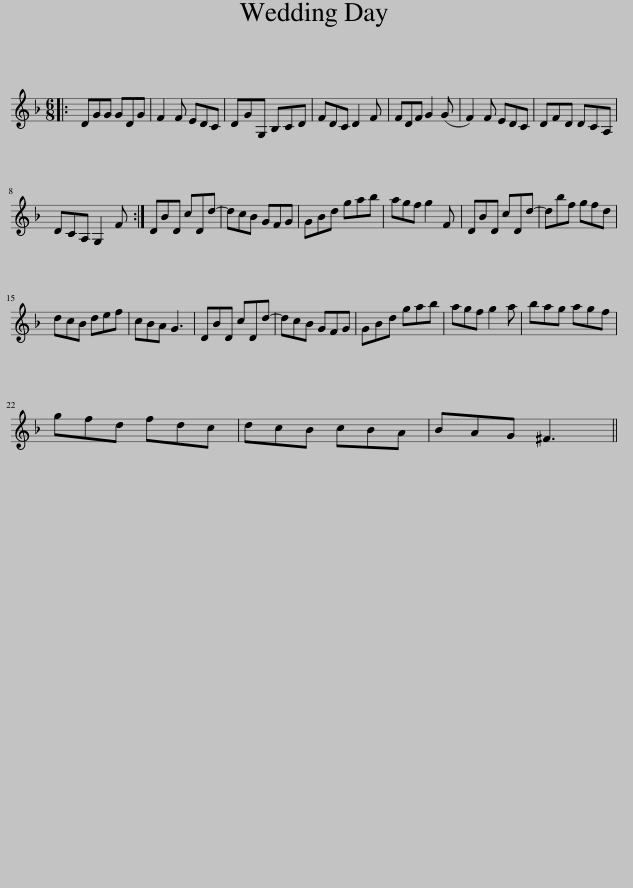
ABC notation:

X:1
L:1/8
M:6/8
I:linebreak $
K:F
V:1 treble
V:1
|: DGG GDG | F2 F EDC | DGG, B,CD | FDC D2 F | FDF G2 (G | %5
 F2) F EDC | DFD DCA, |$ DCA, G,2 F :| DBD cDd- | dcB GFG | %10
 GBd gab | agf g2 F | DBD cDd- | dbf gfd |$ dcB def | %15
 cBA G3 | DBD cDd- | dcB GFG | GBd gab | agf g2 a | %20
 bag agf |$ gfd fdc | dcB cBA | BAG ^F3 || %24
